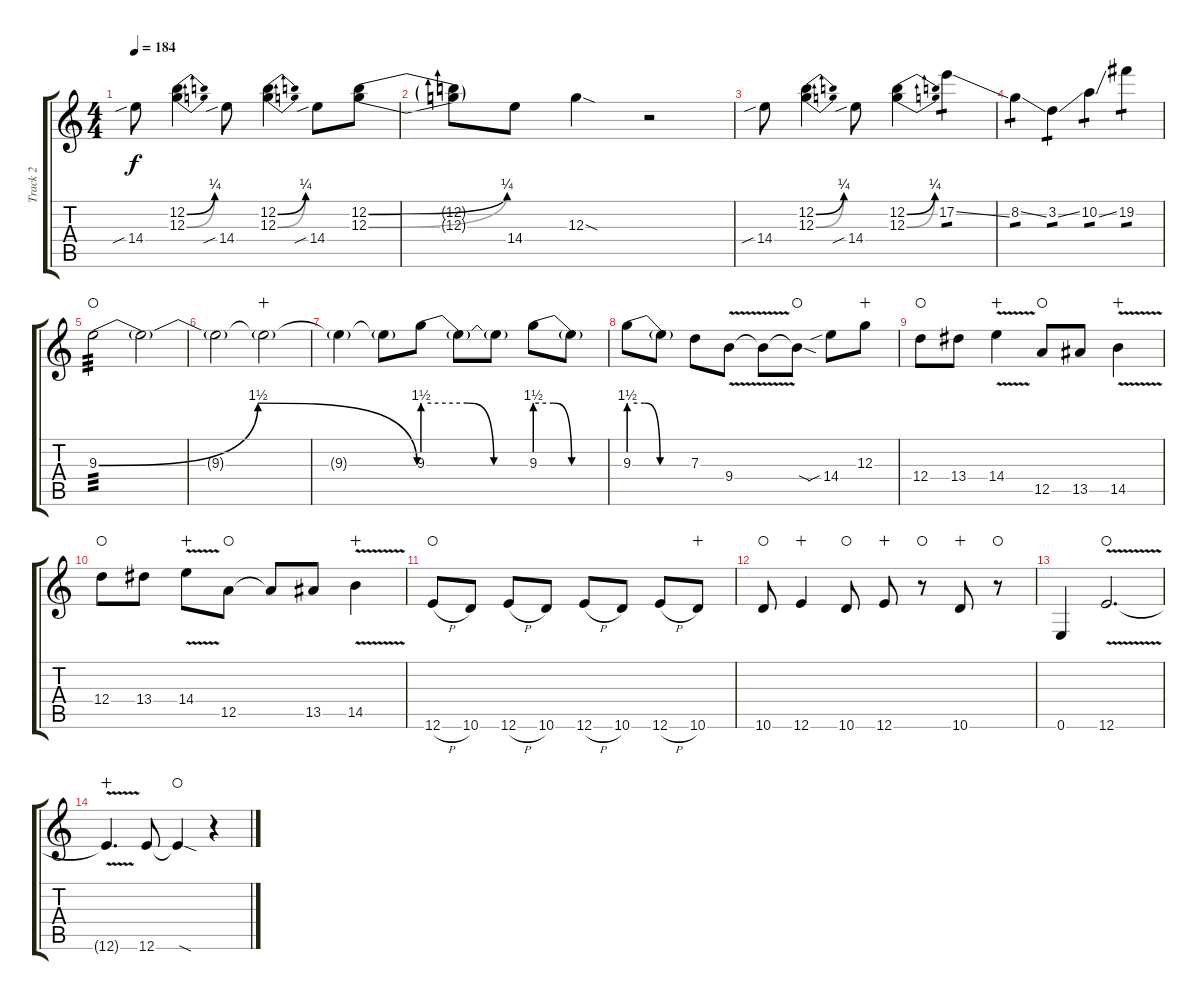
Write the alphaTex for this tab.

\track ("Track 2" "Track 2") {solo instrument distortionguitar}
\staff {score tabs}
\tuning (E4 B3 G3 D3 A2 E2) {hide}
\ts (4 4)
\tempo 184
\clef g2
\ks c
14.4{sib}.8{dy f} (12.2{be (bend 0 0 60 1)} 12.3{be (bend 0 0 60 1)}).4 14.4{sib}.8 (12.2{be (bend 0 0 60 1)} 12.3{be (bend 0 0 60 1)}).4 14.4{sib}.8 (12.2{be (bend 0 0 60 1)} 12.3{be (bend 0 0 60 1)}).8 |
(12.2{t} 12.3{t}).8 14.4.8 12.3{sod}.4 r.2 |
14.4{sib}.8 (12.2{be (bend 0 0 60 1)} 12.3{be (bend 0 0 60 1)}).4 14.4{sib}.8 (12.2{be (bend 0 0 60 1)} 12.3{be (bend 0 0 60 1)}).4 17.2{ss}.4{tp 1 instrument distortionguitar} |
8.2{ss}.4{tp 1} 3.2{ss}.4{tp 1} 10.2{ss}.4{tp 1} 19.2.4{tp 1} |
9.3{be (bendrelease 0 0 40 6 56 6 60 0)}.2{tp 3 instrument distortionguitar waho} 9.3{t}.2 |
9.3{t}.2 9.3{t}.2{wahc} |
9.3{t}.4 9.3{t}.8 9.3{be (custom 0 6 25 6 40 0 60 0)}.8 9.3{t}.8 9.3{t}.8 9.3{be (custom 0 6 15 6 30 0 60 0)}.8 9.3{t}.8 |
9.3{be (custom 0 6 15 6 30 0 60 0)}.8 9.3{t}.8 7.3.8 9.4{v}.8 9.4{t}.8 9.4{sod t}.8{waho} 14.4{sib}.8 12.3.8{wahc} |
12.4.8{waho} 13.4.8 14.4{v}.4{wahc} 12.5.8{waho} 13.5.8 14.5{v}.4{wahc} |
12.4.8{waho} 13.4.8 14.4{v}.8{wahc} 12.5.8{waho} 12.5{t}.8 13.5.8 14.5{v}.4{wahc} |
12.6{h}.8{waho} 10.6.8 12.6{h}.8 10.6.8 12.6{h}.8 10.6.8 12.6{h}.8 10.6.8{wahc} |
10.6.8{waho} 12.6.4{wahc} 10.6.8{waho} 12.6.8{wahc} r.8{waho} 10.6.8{wahc} r.8{waho} |
0.6.4 12.6{v}.2{d waho} |
12.6{t}.4{d wahc} 12.6.8 12.6{sod t}.4{waho} r.4
